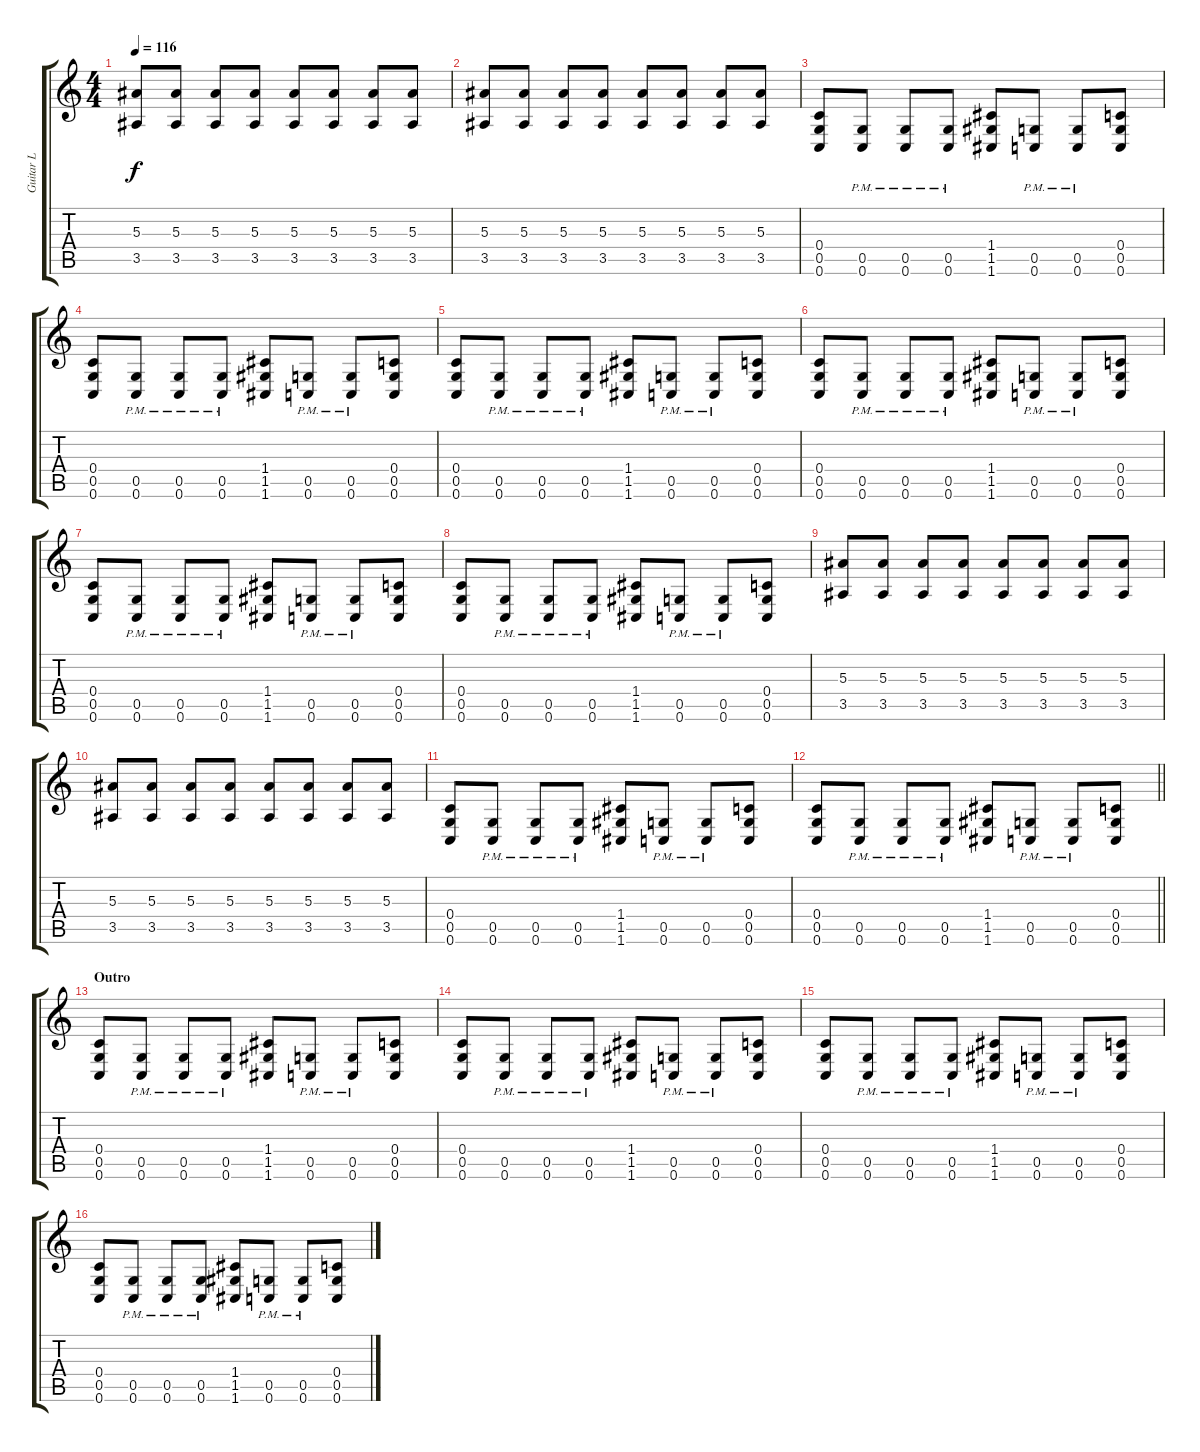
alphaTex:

\track ("Guitar L" "Guitar L") {instrument distortionguitar}
\staff {score tabs}
\tuning (D4 A3 F3 C3 G2 C2) {hide}
\ts (4 4)
\tempo 116
\clef g2
\ks c
(5.3 3.5).8{dy f} (5.3 3.5).8 (5.3 3.5).8 (5.3 3.5).8 (5.3 3.5).8 (5.3 3.5).8 (5.3 3.5).8 (5.3 3.5).8 |
(5.3 3.5).8 (5.3 3.5).8 (5.3 3.5).8 (5.3 3.5).8 (5.3 3.5).8 (5.3 3.5).8 (5.3 3.5).8 (5.3 3.5).8 |
(0.4 0.5 0.6).8 (0.5{pm} 0.6{pm}).8 (0.5{pm} 0.6{pm}).8 (0.5{pm} 0.6{pm}).8 (1.4 1.5 1.6).8 (0.5{pm} 0.6{pm}).8 (0.5{pm} 0.6{pm}).8 (0.4 0.5 0.6).8 |
(0.4 0.5 0.6).8 (0.5{pm} 0.6{pm}).8 (0.5{pm} 0.6{pm}).8 (0.5{pm} 0.6{pm}).8 (1.4 1.5 1.6).8 (0.5{pm} 0.6{pm}).8 (0.5{pm} 0.6{pm}).8 (0.4 0.5 0.6).8 |
(0.4 0.5 0.6).8 (0.5{pm} 0.6{pm}).8 (0.5{pm} 0.6{pm}).8 (0.5{pm} 0.6{pm}).8 (1.4 1.5 1.6).8 (0.5{pm} 0.6{pm}).8 (0.5{pm} 0.6{pm}).8 (0.4 0.5 0.6).8 |
(0.4 0.5 0.6).8 (0.5{pm} 0.6{pm}).8 (0.5{pm} 0.6{pm}).8 (0.5{pm} 0.6{pm}).8 (1.4 1.5 1.6).8 (0.5{pm} 0.6{pm}).8 (0.5{pm} 0.6{pm}).8 (0.4 0.5 0.6).8 |
(0.4 0.5 0.6).8 (0.5{pm} 0.6{pm}).8 (0.5{pm} 0.6{pm}).8 (0.5{pm} 0.6{pm}).8 (1.4 1.5 1.6).8 (0.5{pm} 0.6{pm}).8 (0.5{pm} 0.6{pm}).8 (0.4 0.5 0.6).8 |
(0.4 0.5 0.6).8 (0.5{pm} 0.6{pm}).8 (0.5{pm} 0.6{pm}).8 (0.5{pm} 0.6{pm}).8 (1.4 1.5 1.6).8 (0.5{pm} 0.6{pm}).8 (0.5{pm} 0.6{pm}).8 (0.4 0.5 0.6).8 |
(5.3 3.5).8 (5.3 3.5).8 (5.3 3.5).8 (5.3 3.5).8 (5.3 3.5).8 (5.3 3.5).8 (5.3 3.5).8 (5.3 3.5).8 |
(5.3 3.5).8 (5.3 3.5).8 (5.3 3.5).8 (5.3 3.5).8 (5.3 3.5).8 (5.3 3.5).8 (5.3 3.5).8 (5.3 3.5).8 |
(0.4 0.5 0.6).8 (0.5{pm} 0.6{pm}).8 (0.5{pm} 0.6{pm}).8 (0.5{pm} 0.6{pm}).8 (1.4 1.5 1.6).8 (0.5{pm} 0.6{pm}).8 (0.5{pm} 0.6{pm}).8 (0.4 0.5 0.6).8 |
\barLineRight lightlight
(0.4 0.5 0.6).8 (0.5{pm} 0.6{pm}).8 (0.5{pm} 0.6{pm}).8 (0.5{pm} 0.6{pm}).8 (1.4 1.5 1.6).8 (0.5{pm} 0.6{pm}).8 (0.5{pm} 0.6{pm}).8 (0.4 0.5 0.6).8 |
\section ("" "Outro")
(0.4 0.5 0.6).8 (0.5{pm} 0.6{pm}).8 (0.5{pm} 0.6{pm}).8 (0.5{pm} 0.6{pm}).8 (1.4 1.5 1.6).8 (0.5{pm} 0.6{pm}).8 (0.5{pm} 0.6{pm}).8 (0.4 0.5 0.6).8 |
(0.4 0.5 0.6).8 (0.5{pm} 0.6{pm}).8 (0.5{pm} 0.6{pm}).8 (0.5{pm} 0.6{pm}).8 (1.4 1.5 1.6).8 (0.5{pm} 0.6{pm}).8 (0.5{pm} 0.6{pm}).8 (0.4 0.5 0.6).8 |
(0.4 0.5 0.6).8 (0.5{pm} 0.6{pm}).8 (0.5{pm} 0.6{pm}).8 (0.5{pm} 0.6{pm}).8 (1.4 1.5 1.6).8 (0.5{pm} 0.6{pm}).8 (0.5{pm} 0.6{pm}).8 (0.4 0.5 0.6).8 |
(0.4 0.5 0.6).8 (0.5{pm} 0.6{pm}).8 (0.5{pm} 0.6{pm}).8 (0.5{pm} 0.6{pm}).8 (1.4 1.5 1.6).8 (0.5{pm} 0.6{pm}).8 (0.5{pm} 0.6{pm}).8 (0.4 0.5 0.6).8
